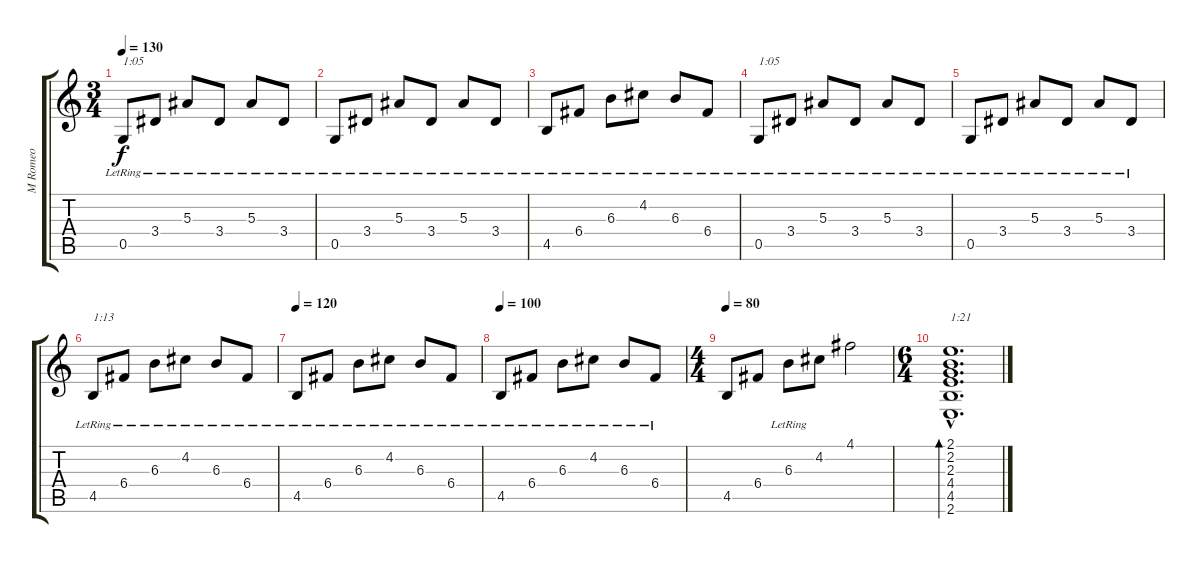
\track ("M Romeo" "M Romeo") {instrument electricguitarclean}
\staff {score tabs}
\tuning (D4 A3 F3 C3 G2 D2) {hide}
\ts (3 4)
\tempo 130
\clef g2
\ks c
0.5{lr}.8{txt "1:05" dy f} 3.4{lr}.8 5.3{lr}.8 3.4{lr}.8 5.3{lr}.8 3.4{lr}.8 |
0.5{lr}.8 3.4{lr}.8 5.3{lr}.8 3.4{lr}.8 5.3{lr}.8 3.4{lr}.8 |
4.5{lr}.8 6.4{lr}.8 6.3{lr}.8 4.2{lr}.8 6.3{lr}.8 6.4{lr}.8 |
0.5{lr}.8{txt "1:05"} 3.4{lr}.8 5.3{lr}.8 3.4{lr}.8 5.3{lr}.8 3.4{lr}.8 |
0.5{lr}.8 3.4{lr}.8 5.3{lr}.8 3.4{lr}.8 5.3{lr}.8 3.4{lr}.8 |
4.5{lr}.8{txt "1:13"} 6.4{lr}.8 6.3{lr}.8 4.2{lr}.8 6.3{lr}.8 6.4{lr}.8 |
\tempo 120
4.5{lr}.8 6.4{lr}.8 6.3{lr}.8 4.2{lr}.8 6.3{lr}.8 6.4{lr}.8 |
\tempo 100
4.5{lr}.8 6.4{lr}.8 6.3{lr}.8 4.2{lr}.8 6.3{lr}.8 6.4{lr}.8 |
\ts (4 4)
\tempo 80
4.5.8 6.4.8 6.3{lr}.8 4.2.8 4.1.2 |
\ts (6 4)
(2.1{hac} 2.2{hac} 2.3{hac} 4.4{hac} 4.5{hac} 2.6{hac}).1{d bd 240 txt "1:21"}
